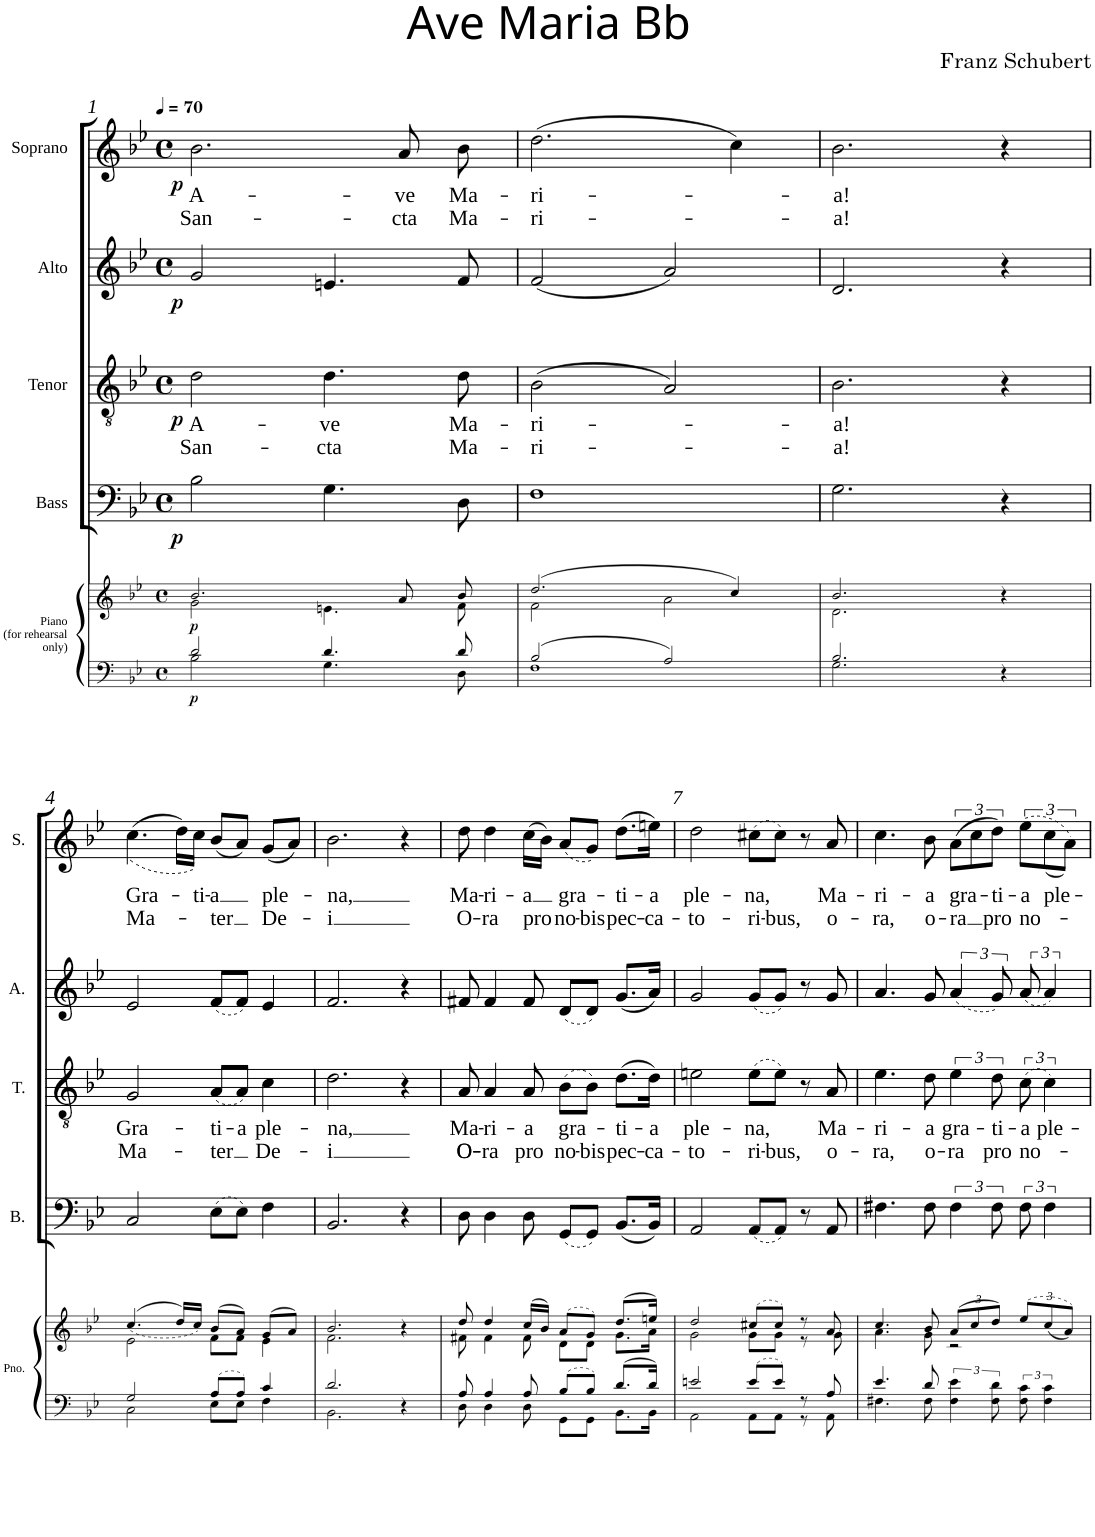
**kern	**kern	**dynam	**kern	**dynam	**kern	**text	**text	**dynam	**kern	**dynam	**kern	**text	**text	**dynam
*part5	*part5	*part5	*part4	*part4	*part3	*part3	*part3	*part3	*part2	*part2	*part1	*part1	*part1	*part1
*staff6	*staff5	*staff5/6	*staff4	*staff4	*staff3	*staff3	*staff3	*staff3	*staff2	*staff2	*staff1	*staff1	*staff1	*staff1
*I"Piano (for rehearsal only)	*	*	*I"Bass	*	*I"Tenor	*	*	*	*I"Alto	*	*I"Soprano	*	*	*
*I'Pno.	*	*	*I'B.	*	*I'T.	*	*	*	*I'A.	*	*I'S.	*	*	*
*stria5	*stria5	*	*	*	*	*	*	*	*	*	*	*	*	*
*clefF4	*clefG2	*	*clefF4	*	*clefGv2	*	*	*	*clefG2	*	*clefG2	*	*	*
*k[b-e-]	*k[b-e-]	*	*k[b-e-]	*	*k[b-e-]	*	*	*	*k[b-e-]	*	*k[b-e-]	*	*	*
*M4/4	*M4/4	*	*M4/4	*	*M4/4	*	*	*	*M4/4	*	*M4/4	*	*	*
*met(c)	*met(c)	*	*met(c)	*	*met(c)	*	*	*	*met(c)	*	*met(c)	*	*	*
*MM70	*MM70	*	*MM70	*	*MM70	*	*	*	*MM70	*	*MM70	*	*	*
=1	=1	=1	=1	=1	=1	=1	=1	=1	=1	=1	=1	=1	=1	=1
*^	*^	*	*	*	*	*	*	*	*	*	*	*	*	*
!	!	!	!	!LO:DY:b=2	!	!	!	!LO:LY:b	!LO:LY:b	!	!	!	!	!LO:LY:b	!LO:LY:b	!
!	!	!	!	!LO:DY:n=1:b	!	!LO:DY:b	!	!	!	!LO:DY:b	!	!LO:DY:b	!	!	!	!LO:DY:b
2d/	2B-\	2.b-/	2g\	p p	2B-\	p	2d\	A-	San-	p	2g/	p	2.b-\	A-	San-	p
!	!	!	!	!	!	!	!	!LO:LY:b	!LO:LY:b	!	!	!	!	!	!	!
4.d/	4.G\	.	4.en\	.	4.G\	.	4.d\	-ve	-cta	.	4.en/	.	.	.	.	.
!	!	!	!	!	!	!	!	!	!	!	!	!	!	!LO:LY:b	!LO:LY:b	!
.	.	8a/	.	.	.	.	.	.	.	.	.	.	8a/	-ve	-cta	.
!	!	!	!	!	!	!	!	!LO:LY:b	!LO:LY:b	!	!	!	!	!LO:LY:b	!LO:LY:b	!
8d/	8D\	8b-/	8f\	.	8D\	.	8d\	Ma-	Ma-	.	8f/	.	8b-\	Ma-	Ma-	.
=2	=2	=2	=2	=2	=2	=2	=2	=2	=2	=2	=2	=2	=2	=2	=2	=2
!	!	!	!	!	!	!	!	!LO:LY:b	!LO:LY:b	!	!	!	!	!LO:LY:b	!LO:LY:b	!
2B-/	1F	(2.dd/	2f\	.	1F	.	(2B-\	-ri-	-ri-	.	(2f/	.	(2.dd\	-ri-	-ri-	.
2A/	.	.	2a\	.	.	.	2A/)	.	.	.	2a/)	.	.	.	.	.
.	.	4cc/)	.	.	.	.	.	.	.	.	.	.	4cc\)	.	.	.
=3	=3	=3	=3	=3	=3	=3	=3	=3	=3	=3	=3	=3	=3	=3	=3	=3
!	!	!	!	!	!	!	!	!LO:LY:b	!LO:LY:b	!	!	!	!	!LO:LY:b	!LO:LY:b	!
2.B-/	2.G\	2.b-/	2.d\	.	2.G\	.	2.B-\	-a!	-a!	.	2.d/	.	2.b-\	-a!	-a!	.
4r	4ryy	4r	4ryy	.	4r	.	4r	.	.	.	4r	.	4r	.	.	.
!!LO:LB:g=z
=4	=4	=4	=4	=4	=4	=4	=4	=4	=4	=4	=4	=4	=4	=4	=4	=4
!	!	!	!	!	!	!	!	!LO:LY:b	!LO:LY:b	!	!	!	!	!LO:LY:b	!LO:LY:b	!
2G/	2C\	((<4.cc/	2e-\	.	2C/	.	2G/	Gra-	Ma-	.	2e-/	.	((<4.cc\	Gra-	Ma-	.
.	.	16dd/LL)	.	.	.	.	.	.	.	.	.	.	16dd\LL)	.	.	.
!	!	!	!	!	!	!	!	!	!	!	!	!	!	!LO:LY:b	!	!
.	.	16cc/JJ)	.	.	.	.	.	.	.	.	.	.	16cc\JJ)	-ti-	.	.
!	!	!	!	!	!	!	!	!LO:LY:b	!LO:LY:b	!	!	!	!	!LO:LY:b	!LO:LY:b	!
8A/L	8E-\L	(8b-/L	8f\L	.	(8E-\L	.	(8A/L	-ti-	-ter	.	(8f/L	.	(8b-/L	-a	ter	.
!	!	!	!	!	!	!	!	!LO:LY:b	!	!	!	!	!	!	!	!
8A/J	8E-\J	8a/J)	8f\J	.	8E-\J)	.	8A/J)	-a	.	.	8f/J)	.	8a/J)	.	.	.
!	!	!	!	!	!	!	!	!LO:LY:b	!LO:LY:b	!	!	!	!	!LO:LY:b	!LO:LY:b	!
4c/	4F\	(8g/L	4e-\	.	4F\	.	4c\	ple-	De-	.	4e-/	.	(8g/L	ple-	De-	.
.	.	8a/J)	.	.	.	.	.	.	.	.	.	.	8a/J)	.	.	.
=5	=5	=5	=5	=5	=5	=5	=5	=5	=5	=5	=5	=5	=5	=5	=5	=5
!	!	!	!	!	!	!	!	!LO:LY:b	!LO:LY:b	!	!	!	!	!LO:LY:b	!LO:LY:b	!
2.d/	2.BB-\	2.b-/	2.f\	.	2.BB-/	.	2.d\	-na,	-i	.	2.f/	.	2.b-\	-na,	-i	.
4r	4ryy	4r	4ryy	.	4r	.	4r	.	.	.	4r	.	4r	.	.	.
=6	=6	=6	=6	=6	=6	=6	=6	=6	=6	=6	=6	=6	=6	=6	=6	=6
!	!	!	!	!	!	!	!	!LO:LY:b	!LO:LY:b	!	!	!	!	!LO:LY:b	!LO:LY:b	!
8A/	8D\	8dd/	8f#X\	.	8D\	.	8A/	Ma-	O-	.	8f#X/	.	8dd\	Ma-	O-	.
!	!	!	!	!	!	!	!	!LO:LY:b	!LO:LY:b	!	!	!	!	!LO:LY:b	!LO:LY:b	!
4A/	4D\	4dd/	4f#\	.	4D\	.	4A/	-ri-	-ra	.	4f#/	.	4dd\	-ri-	-ra	.
!	!	!	!	!	!	!	!	!LO:LY:b	!LO:LY:b	!	!	!	!	!LO:LY:b	!LO:LY:b	!
8A/	8D\	(16cc/LL	8f#\	.	8D\	.	8A/	-a	-pro	.	8f#/	.	(16cc\LL	-a	-pro	.
.	.	16b-/JJ)	.	.	.	.	.	.	.	.	.	.	16b-\JJ)	.	.	.
!	!	!	!	!	!	!	!	!LO:LY:b	!LO:LY:b	!	!	!	!	!LO:LY:b	!LO:LY:b	!
8B-/L	8GG\L	(8a/L	8d\L	.	(8GG/L	.	(8B-\L	gra-	no-	.	(8d/L	.	(8a/L	gra-	no-	.
!	!	!	!	!	!	!	!	!	!LO:LY:b	!	!	!	!	!	!LO:LY:b	!
8B-/J	8GG\J	8g/J)	8d\J	.	8GG/J)	.	8B-\J)	.	bis	.	8d/J)	.	8g/J)	.	bis	.
!	!	!	!	!	!	!	!	!LO:LY:b	!LO:LY:b	!	!	!	!	!LO:LY:b	!LO:LY:b	!
8.d/L	8.BB-\L	(8.dd/L	8.g\L	.	(8.BB-/L	.	(8.d\L	-ti-	pec-	.	(8.g/L	.	(8.dd\L	-ti-	pec-	.
!	!	!	!	!	!	!	!	!LO:LY:b	!LO:LY:b	!	!	!	!	!LO:LY:b	!LO:LY:b	!
16d/Jk	16BB-\Jk	16een/Jk)	16a\Jk	.	16BB-/Jk)	.	16d\Jk)	-a	-ca-	.	16a/Jk)	.	16een\Jk)	-a	-ca-	.
=7	=7	=7	=7	=7	=7	=7	=7	=7	=7	=7	=7	=7	=7	=7	=7	=7
!	!	!	!	!	!	!	!	!LO:LY:b	!LO:LY:b	!	!	!	!	!LO:LY:b	!LO:LY:b	!
2en/	2AA\	2dd/	2g\	.	2AA/	.	2en\	ple-	-to-	.	2g/	.	2dd\	ple-	-to-	.
!	!	!	!	!	!	!	!	!LO:LY:b	!LO:LY:b	!	!	!	!	!LO:LY:b	!LO:LY:b	!
8e/L	8AA\L	(8cc#X/L	8g\L	.	(8AA/L	.	(8e\L	-na,	-ri-	.	(8g/L	.	(8cc#X\L	-na,	-ri-	.
!	!	!	!	!	!	!	!	!	!LO:LY:b	!	!	!	!	!	!LO:LY:b	!
8e/J	8AA\J	8cc#/J)	8g\J	.	8AA/J)	.	8e\J)	.	-bus,	.	8g/J)	.	8cc#\J)	.	-bus,	.
8r	8r	8r	8r	.	8r	.	8r	.	.	.	8r	.	8r	.	.	.
!	!	!	!	!	!	!	!	!LO:LY:b	!LO:LY:b	!	!	!	!	!LO:LY:b	!LO:LY:b	!
8A/	8AA\	8a/	8g\	.	8AA/	.	8A/	Ma-	o-	.	8g/	.	8a/	Ma-	o-	.
=8	=8	=8	=8	=8	=8	=8	=8	=8	=8	=8	=8	=8	=8	=8	=8	=8
!	!	!	!	!	!	!	!	!LO:LY:b	!LO:LY:b	!	!	!	!	!LO:LY:b	!LO:LY:b	!
4.e-/	4.F#X\	4.cc/	4.a\	.	4.F#X\	.	4.e-\	-ri-	-ra,	.	4.a/	.	4.cc\	-ri-	-ra,	.
!	!	!	!	!	!	!	!	!LO:LY:b	!LO:LY:b	!	!	!	!	!LO:LY:b	!LO:LY:b	!
8d/	8F#\	8b-/	8g\	.	8F#\	.	8d\	-a	o-	.	8g/	.	8b-\	-a	o-	.
*	*	*Xbrackettup	*	*	*	*	*	*	*	*	*	*	*	*	*	*
!	!	!	!	!	!	!	!	!LO:LY:b	!LO:LY:b	!	!	!	!	!LO:LY:b	!LO:LY:b	!
6F#\ 6e-\	2ryy	(12a/L	2r	.	6F#\	.	6e-\	gra-	-ra	.	(6a/	.	(12a\L	gra-	-ra	.
.	.	12cc/	.	.	.	.	.	.	.	.	.	.	12cc\	.	.	.
!	!	!	!	!	!	!	!	!LO:LY:b	!LO:LY:b	!	!	!	!	!LO:LY:b	!LO:LY:b	!
12F#\ 12d\	.	12dd/J)	.	.	12F#\	.	12d\	-ti-	pro	.	12g/)	.	12dd\J)	-ti-	pro	.
!	!	!	!	!	!	!	!	!LO:LY:b	!LO:LY:b	!	!	!	!	!LO:LY:b	!LO:LY:b	!
12F#\ 12c\	.	(12ee-/L	.	.	12F#\	.	(12c\	-a	no-	.	(12a/	.	(12ee-\L	-a	no-	.
!	!	!	!	!	!	!	!	!LO:LY:b	!	!	!	!	!	!LO:LY:b	!	!
6F#\ 6c\	.	(<12cc/	.	.	6F#\	.	6c\)	ple-	.	.	6a/)	.	(<12cc\	ple-	.	.
.	.	12a/J))	.	.	.	.	.	.	.	.	.	.	12a\J))	.	.	.
*v	*v	*	*	*	*	*	*	*	*	*	*	*	*	*	*	*
*	*v	*v	*	*	*	*	*	*	*	*	*	*	*	*	*
=	=	=	=	=	=	=	=	=	=	=	=	=	=	=
*-	*-	*-	*-	*-	*-	*-	*-	*-	*-	*-	*-	*-	*-	*-
